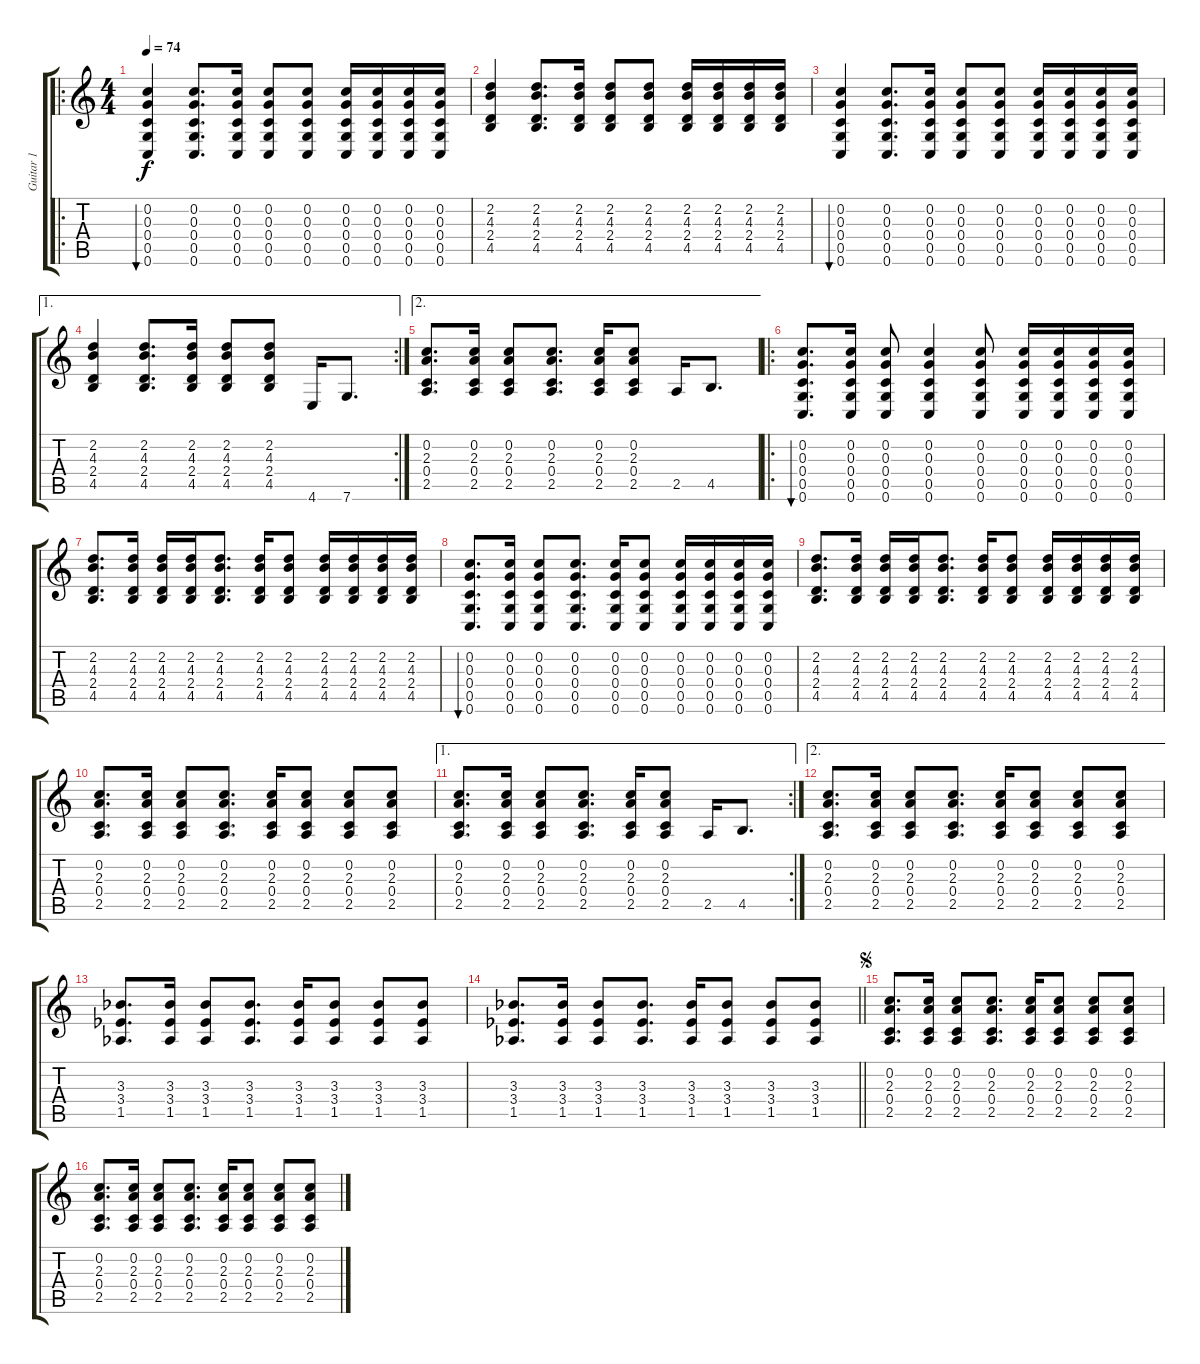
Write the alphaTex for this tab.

\track ("Guitar 1" "Guitar 1") {instrument overdrivenguitar}
\staff {score tabs}
\tuning (E4 C4 G3 C3 G2 C2) {hide}
\ro
\ts (4 4)
\tempo 74
\clef g2
\ks c
(0.2 0.3 0.4 0.5 0.6).4{bu 240 dy f instrument overdrivenguitar} (0.2 0.3 0.4 0.5 0.6).8{d} (0.2 0.3 0.4 0.5 0.6).16 (0.2 0.3 0.4 0.5 0.6).8 (0.2 0.3 0.4 0.5 0.6).8 (0.2 0.3 0.4 0.5 0.6).16 (0.2 0.3 0.4 0.5 0.6).16 (0.2 0.3 0.4 0.5 0.6).16 (0.2 0.3 0.4 0.5 0.6).16 |
(2.2 4.3 2.4 4.5).4 (2.2 4.3 2.4 4.5).8{d} (2.2 4.3 2.4 4.5).16 (2.2 4.3 2.4 4.5).8 (2.2 4.3 2.4 4.5).8 (2.2 4.3 2.4 4.5).16 (2.2 4.3 2.4 4.5).16 (2.2 4.3 2.4 4.5).16 (2.2 4.3 2.4 4.5).16 |
(0.2 0.3 0.4 0.5 0.6).4{bu 120} (0.2 0.3 0.4 0.5 0.6).8{d} (0.2 0.3 0.4 0.5 0.6).16 (0.2 0.3 0.4 0.5 0.6).8 (0.2 0.3 0.4 0.5 0.6).8 (0.2 0.3 0.4 0.5 0.6).16 (0.2 0.3 0.4 0.5 0.6).16 (0.2 0.3 0.4 0.5 0.6).16 (0.2 0.3 0.4 0.5 0.6).16 |
\ae 1
\rc 2
(2.2 4.3 2.4 4.5).4 (2.2 4.3 2.4 4.5).8{d} (2.2 4.3 2.4 4.5).16 (2.2 4.3 2.4 4.5).8 (2.2 4.3 2.4 4.5).8 4.6.16 7.6.8{d} |
\ae 2
(0.2 2.3 0.4 2.5).8{d} (0.2 2.3 0.4 2.5).16 (0.2 2.3 0.4 2.5).8 (0.2 2.3 0.4 2.5).8{d} (0.2 2.3 0.4 2.5).16 (0.2 2.3 0.4 2.5).8 2.5.16 4.5.8{d} |
\ro
(0.2 0.3 0.4 0.5 0.6).8{d bu 120} (0.2 0.3 0.4 0.5 0.6).16 (0.2 0.3 0.4 0.5 0.6).8 (0.2 0.3 0.4 0.5 0.6).4 (0.2 0.3 0.4 0.5 0.6).8 (0.2 0.3 0.4 0.5 0.6).16 (0.2 0.3 0.4 0.5 0.6).16 (0.2 0.3 0.4 0.5 0.6).16 (0.2 0.3 0.4 0.5 0.6).16 |
(2.2 4.3 2.4 4.5).8{d} (2.2 4.3 2.4 4.5).16 (2.2 4.3 2.4 4.5).16 (2.2 4.3 2.4 4.5).16 (2.2 4.3 2.4 4.5).8{d} (2.2 4.3 2.4 4.5).16 (2.2 4.3 2.4 4.5).8 (2.2 4.3 2.4 4.5).16 (2.2 4.3 2.4 4.5).16 (2.2 4.3 2.4 4.5).16 (2.2 4.3 2.4 4.5).16 |
(0.2 0.3 0.4 0.5 0.6).8{d bu 120} (0.2 0.3 0.4 0.5 0.6).16 (0.2 0.3 0.4 0.5 0.6).8 (0.2 0.3 0.4 0.5 0.6).8{d} (0.2 0.3 0.4 0.5 0.6).16 (0.2 0.3 0.4 0.5 0.6).8 (0.2 0.3 0.4 0.5 0.6).16 (0.2 0.3 0.4 0.5 0.6).16 (0.2 0.3 0.4 0.5 0.6).16 (0.2 0.3 0.4 0.5 0.6).16 |
(2.2 4.3 2.4 4.5).8{d} (2.2 4.3 2.4 4.5).16 (2.2 4.3 2.4 4.5).16 (2.2 4.3 2.4 4.5).16 (2.2 4.3 2.4 4.5).8{d} (2.2 4.3 2.4 4.5).16 (2.2 4.3 2.4 4.5).8 (2.2 4.3 2.4 4.5).16 (2.2 4.3 2.4 4.5).16 (2.2 4.3 2.4 4.5).16 (2.2 4.3 2.4 4.5).16 |
(0.2 2.3 0.4 2.5).8{d} (0.2 2.3 0.4 2.5).16 (0.2 2.3 0.4 2.5).8 (0.2 2.3 0.4 2.5).8{d} (0.2 2.3 0.4 2.5).16 (0.2 2.3 0.4 2.5).8 (0.2 2.3 0.4 2.5).8 (0.2 2.3 0.4 2.5).8 |
\ae 1
\rc 2
(0.2 2.3 0.4 2.5).8{d} (0.2 2.3 0.4 2.5).16 (0.2 2.3 0.4 2.5).8 (0.2 2.3 0.4 2.5).8{d} (0.2 2.3 0.4 2.5).16 (0.2 2.3 0.4 2.5).8 2.5.16 4.5.8{d} |
\ae 2
(0.2 2.3 0.4 2.5).8{d} (0.2 2.3 0.4 2.5).16 (0.2 2.3 0.4 2.5).8 (0.2 2.3 0.4 2.5).8{d} (0.2 2.3 0.4 2.5).16 (0.2 2.3 0.4 2.5).8 (0.2 2.3 0.4 2.5).8 (0.2 2.3 0.4 2.5).8 |
(3.3{acc b} 3.4{acc b} 1.5{acc b}).8{d} (3.3{acc b} 3.4{acc b} 1.5{acc b}).16 (3.3{acc b} 3.4{acc b} 1.5{acc b}).8 (3.3{acc b} 3.4{acc b} 1.5{acc b}).8{d} (3.3{acc b} 3.4{acc b} 1.5{acc b}).16 (3.3{acc b} 3.4{acc b} 1.5{acc b}).8 (3.3{acc b} 3.4{acc b} 1.5{acc b}).8 (3.3{acc b} 3.4{acc b} 1.5{acc b}).8 |
\barLineRight lightlight
(3.3{acc b} 3.4{acc b} 1.5{acc b}).8{d} (3.3{acc b} 3.4{acc b} 1.5{acc b}).16 (3.3{acc b} 3.4{acc b} 1.5{acc b}).8 (3.3{acc b} 3.4{acc b} 1.5{acc b}).8{d} (3.3{acc b} 3.4{acc b} 1.5{acc b}).16 (3.3{acc b} 3.4{acc b} 1.5{acc b}).8 (3.3{acc b} 3.4{acc b} 1.5{acc b}).8 (3.3{acc b} 3.4{acc b} 1.5{acc b}).8 |
\jump segno
(0.2 2.3 0.4 2.5).8{d} (0.2 2.3 0.4 2.5).16 (0.2 2.3 0.4 2.5).8 (0.2 2.3 0.4 2.5).8{d} (0.2 2.3 0.4 2.5).16 (0.2 2.3 0.4 2.5).8 (0.2 2.3 0.4 2.5).8 (0.2 2.3 0.4 2.5).8 |
(0.2 2.3 0.4 2.5).8{d} (0.2 2.3 0.4 2.5).16 (0.2 2.3 0.4 2.5).8 (0.2 2.3 0.4 2.5).8{d} (0.2 2.3 0.4 2.5).16 (0.2 2.3 0.4 2.5).8 (0.2 2.3 0.4 2.5).8 (0.2 2.3 0.4 2.5).8
